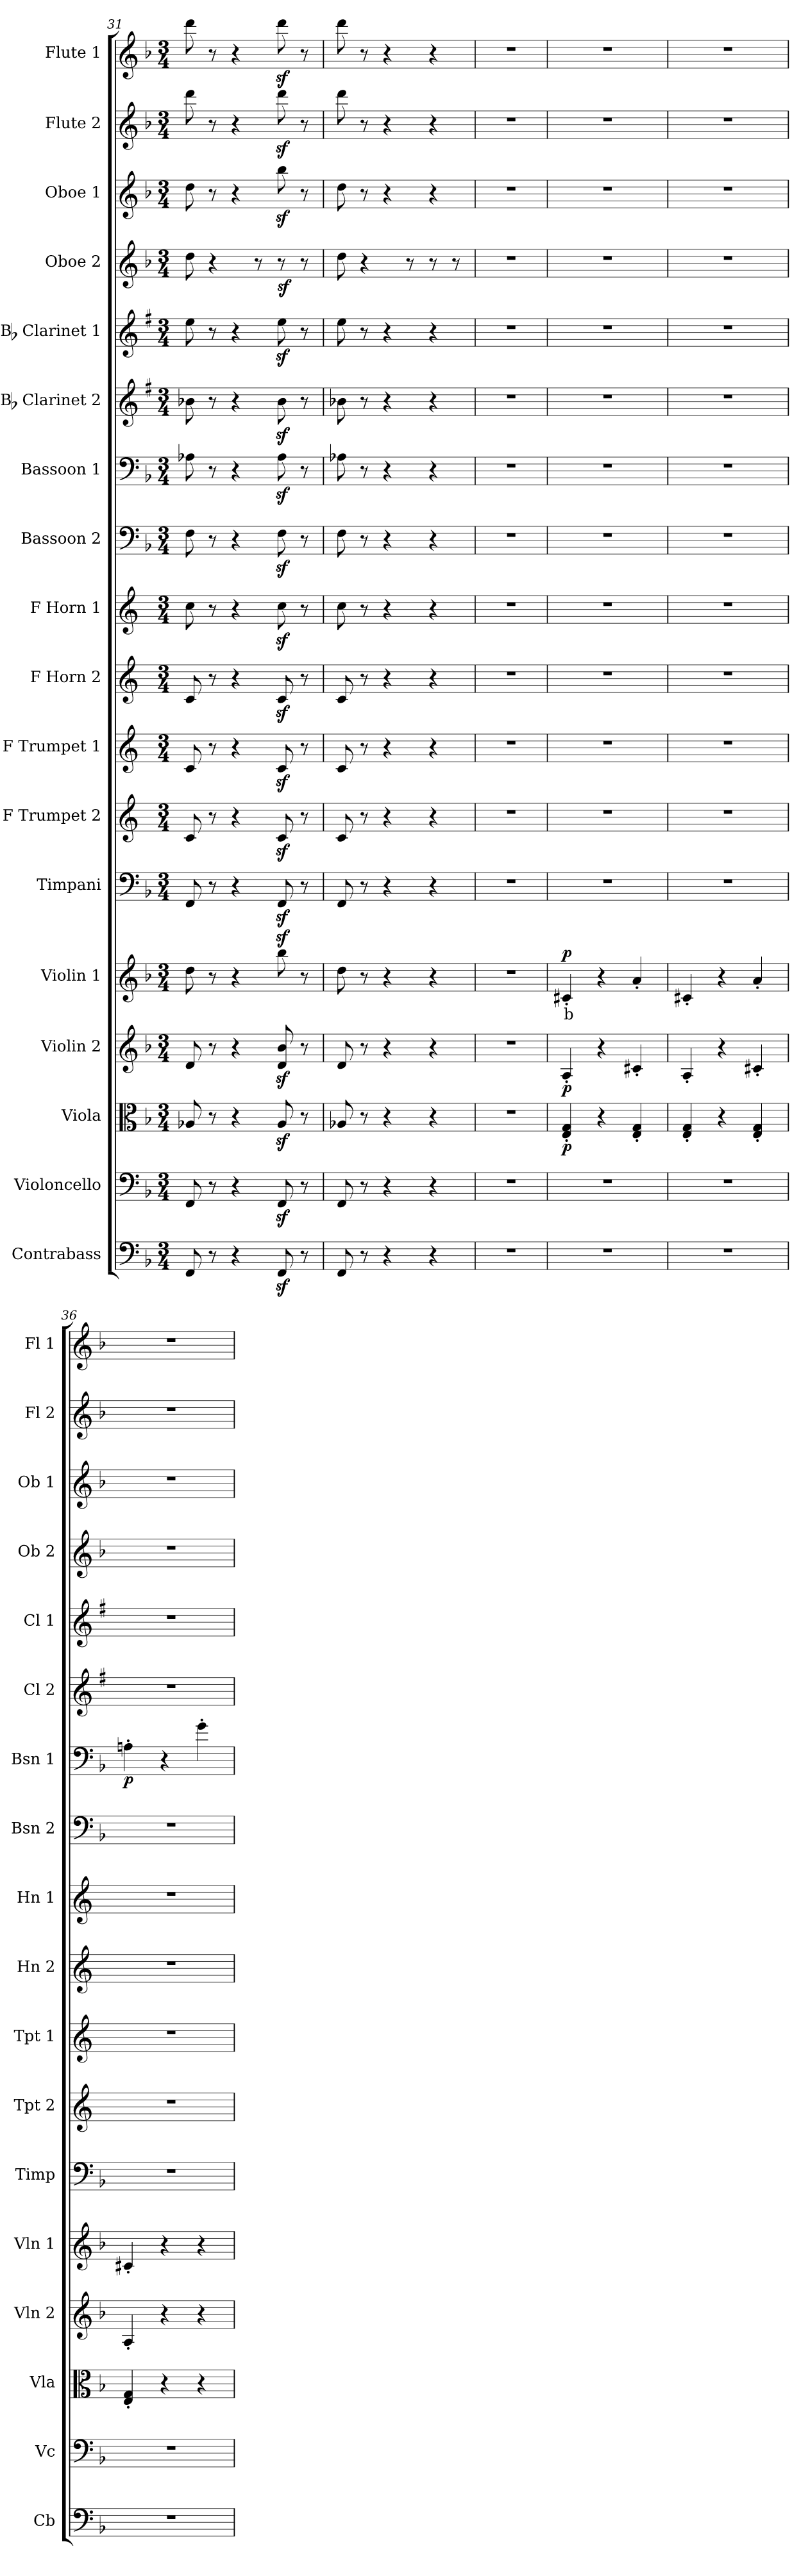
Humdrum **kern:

**kern	**kern	**kern	**dynam	**kern	**dynam	**kern	**text	**dynam	**kern	**kern	**kern	**kern	**kern	**kern	**kern	**dynam	**kern	**kern	**kern	**dynam	**kern	**kern	**kern
*part18	*part17	*part16	*part16	*part15	*part15	*part14	*part14	*part14	*part13	*part12	*part11	*part10	*part9	*part8	*part7	*part7	*part6	*part5	*part4	*part4	*part3	*part2	*part1
*staff18	*staff17	*staff16	*staff16	*staff15	*staff15	*staff14	*staff14	*staff14	*staff13	*staff12	*staff11	*staff10	*staff9	*staff8	*staff7	*staff7	*staff6	*staff5	*staff4	*staff4	*staff3	*staff2	*staff1
*I"Contrabass	*I"Violoncello	*I"Viola	*	*I"Violin 2	*	*I"Violin 1	*	*	*I"Timpani	*I"F Trumpet 2	*I"F Trumpet 1	*I"F Horn 2	*I"F Horn 1	*I"Bassoon 2	*I"Bassoon 1	*	*I"Bb Clarinet 2	*I"Bb Clarinet 1	*I"Oboe 2	*	*I"Oboe 1	*I"Flute 2	*I"Flute 1
*I'Cb	*I'Vc	*I'Vla	*	*I'Vln 2	*	*I'Vln 1	*	*	*I'Timp	*I'Tpt 2	*I'Tpt 1	*I'Hn 2	*I'Hn 1	*I'Bsn 2	*I'Bsn 1	*	*I'Cl 2	*I'Cl 1	*I'Ob 2	*	*I'Ob 1	*I'Fl 2	*I'Fl 1
*clefF4	*clefF4	*clefC3	*	*clefG2	*	*clefG2	*	*	*clefF4	*clefG2	*clefG2	*clefG2	*clefG2	*clefF4	*clefF4	*	*clefG2	*clefG2	*clefG2	*	*clefG2	*clefG2	*clefG2
*ITrd7c12	*	*	*	*	*	*	*	*	*	*ITrd-3c-5	*ITrd-3c-5	*ITrd4c7	*ITrd4c7	*	*	*	*ITrd1c2	*ITrd1c2	*	*	*	*	*
*k[b-]	*k[b-]	*k[b-]	*	*k[b-]	*	*k[b-]	*	*	*k[b-]	*k[b-]	*k[b-]	*k[b-]	*k[b-]	*k[b-]	*k[b-]	*	*k[b-]	*k[b-]	*k[b-]	*	*k[b-]	*k[b-]	*k[b-]
*M3/4	*M3/4	*M3/4	*	*M3/4	*	*M3/4	*	*	*M3/4	*M3/4	*M3/4	*M3/4	*M3/4	*M3/4	*M3/4	*	*M3/4	*M3/4	*M3/4	*	*M3/4	*M3/4	*M3/4
=31	=31	=31	=31	=31	=31	=31	=31	=31	=31	=31	=31	=31	=31	=31	=31	=31	=31	=31	=31	=31	=31	=31	=31
8FFF/	8FF/	8A-X/	.	8d/	.	8dd\	.	.	8FF/	8f/	8f/	8F/	8f\	8F\	8A-X\	.	8a-X\	8dd\	8dd\	.	8dd\	8ddd\	8ddd\
8r	8r	8r	.	8r	.	8r	.	.	8r	8r	8r	8r	8r	8r	8r	.	8r	8r	4r	.	8r	8r	8r
4r	4r	4r	.	4r	.	4r	.	.	4r	4r	4r	4r	4r	4r	4r	.	4r	4r	.	.	4r	4r	4r
.	.	.	.	.	.	.	.	.	.	.	.	.	.	.	.	.	.	.	8r	.	.	.	.
!	!	!	!	!	!	!	!	!	!	!	!	!	!	!	!	!	!	!	!	!LO:DY:b	!	!	!
8FFFz</	8FFz</	8A-z</	.	8d/z< 8b-/z<	.	8bb-z<\	.	.	8FFz</	8fz</	8fz</	8Fz</	8fz<\	8Fz<\	8A-z<\	.	8a-z<\	8ddz<\	8r	sf	8bb-z<\	8dddz<\	8dddz<\
8r	8r	8r	.	8r	.	8r	.	.	8r	8r	8r	8r	8r	8r	8r	.	8r	8r	8r	.	8r	8r	8r
=32	=32	=32	=32	=32	=32	=32	=32	=32	=32	=32	=32	=32	=32	=32	=32	=32	=32	=32	=32	=32	=32	=32	=32
8FFF/	8FF/	8A-X/	.	8d/	.	8dd\	.	.	8FF/	8f/	8f/	8F/	8f\	8F\	8A-X\	.	8a-X\	8dd\	8dd\	.	8dd\	8ddd\	8ddd\
8r	8r	8r	.	8r	.	8r	.	.	8r	8r	8r	8r	8r	8r	8r	.	8r	8r	4r	.	8r	8r	8r
4r	4r	4r	.	4r	.	4r	.	.	4r	4r	4r	4r	4r	4r	4r	.	4r	4r	.	.	4r	4r	4r
.	.	.	.	.	.	.	.	.	.	.	.	.	.	.	.	.	.	.	8r	.	.	.	.
4r	4r	4r	.	4r	.	4r	.	.	4r	4r	4r	4r	4r	4r	4r	.	4r	4r	8r	.	4r	4r	4r
.	.	.	.	.	.	.	.	.	.	.	.	.	.	.	.	.	.	.	8r	.	.	.	.
=33	=33	=33	=33	=33	=33	=33	=33	=33	=33	=33	=33	=33	=33	=33	=33	=33	=33	=33	=33	=33	=33	=33	=33
2.r	2.r	2.r	.	2.r	.	2.r	.	.	2.r	2.r	2.r	2.r	2.r	2.r	2.r	.	2.r	2.r	2.r	.	2.r	2.r	2.r
!!LO:PB:g=z
=34	=34	=34	=34	=34	=34	=34	=34	=34	=34	=34	=34	=34	=34	=34	=34	=34	=34	=34	=34	=34	=34	=34	=34
!	!	!	!LO:DY:b	!	!LO:DY:b	!	!LO:LY:b:color=#FF0000	!LO:DY:b	!	!	!	!	!	!	!	!	!	!	!	!	!	!	!
2.r	2.r	4E/' 4G/'	p	4A'/	p	4c#X'/	b	p	2.r	2.r	2.r	2.r	2.r	2.r	2.r	.	2.r	2.r	2.r	.	2.r	2.r	2.r
.	.	4r	.	4r	.	4r	.	.	.	.	.	.	.	.	.	.	.	.	.	.	.	.	.
.	.	4E/' 4G/'	.	4c#X'/	.	4a'/	.	.	.	.	.	.	.	.	.	.	.	.	.	.	.	.	.
=35	=35	=35	=35	=35	=35	=35	=35	=35	=35	=35	=35	=35	=35	=35	=35	=35	=35	=35	=35	=35	=35	=35	=35
2.r	2.r	4E/' 4G/'	.	4A'/	.	4c#X'/	.	.	2.r	2.r	2.r	2.r	2.r	2.r	2.r	.	2.r	2.r	2.r	.	2.r	2.r	2.r
.	.	4r	.	4r	.	4r	.	.	.	.	.	.	.	.	.	.	.	.	.	.	.	.	.
.	.	4E/' 4G/'	.	4c#X'/	.	4a'/	.	.	.	.	.	.	.	.	.	.	.	.	.	.	.	.	.
=36	=36	=36	=36	=36	=36	=36	=36	=36	=36	=36	=36	=36	=36	=36	=36	=36	=36	=36	=36	=36	=36	=36	=36
!	!	!	!	!	!	!	!	!	!	!	!	!	!	!	!	!LO:DY:b	!	!	!	!	!	!	!
2.r	2.r	4E/' 4G/'	.	4A'/	.	4c#X'/	.	.	2.r	2.r	2.r	2.r	2.r	2.r	4An'\	p	2.r	2.r	2.r	.	2.r	2.r	2.r
.	.	4r	.	4r	.	4r	.	.	.	.	.	.	.	.	4r	.	.	.	.	.	.	.	.
.	.	4r	.	4r	.	4r	.	.	.	.	.	.	.	.	4g'\	.	.	.	.	.	.	.	.
=	=	=	=	=	=	=	=	=	=	=	=	=	=	=	=	=	=	=	=	=	=	=	=
*-	*-	*-	*-	*-	*-	*-	*-	*-	*-	*-	*-	*-	*-	*-	*-	*-	*-	*-	*-	*-	*-	*-	*-
